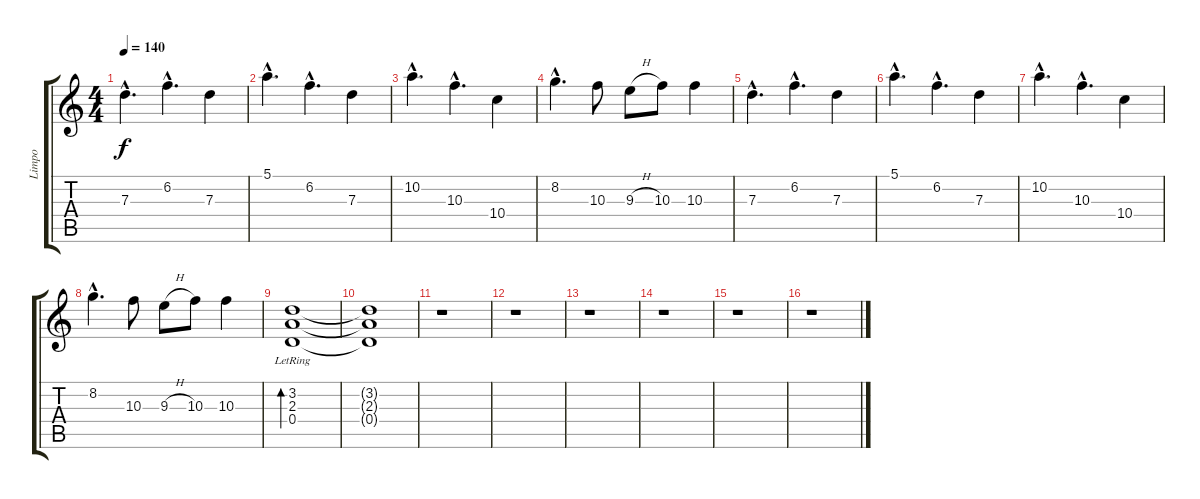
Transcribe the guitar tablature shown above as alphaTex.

\track ("Limpo" "Limpo") {instrument electricguitarclean}
\staff {score tabs}
\tuning (E4 B3 G3 D3 A2 E2) {hide}
\ts (4 4)
\tempo 140
\clef g2
\ks c
7.3{hac}.4{d dy f} 6.2{hac}.4{d} 7.3.4 |
5.1{hac}.4{d} 6.2{hac}.4{d} 7.3.4 |
10.2{hac}.4{d} 10.3{hac}.4{d} 10.4.4 |
8.2{hac}.4{d} 10.3.8 9.3{h}.8 10.3.8 10.3.4 |
7.3{hac}.4{d} 6.2{hac}.4{d} 7.3.4 |
5.1{hac}.4{d} 6.2{hac}.4{d} 7.3.4 |
10.2{hac}.4{d} 10.3{hac}.4{d} 10.4.4 |
8.2{hac}.4{d} 10.3.8 9.3{h}.8 10.3.8 10.3.4 |
(3.2{lr} 2.3{lr} 0.4).1{bd 480 volume 6} |
(3.2{t} 2.3{t} 0.4{t}).1 |
r.1 |
r.1 |
r.1 |
r.1 |
r.1 |
r.1
